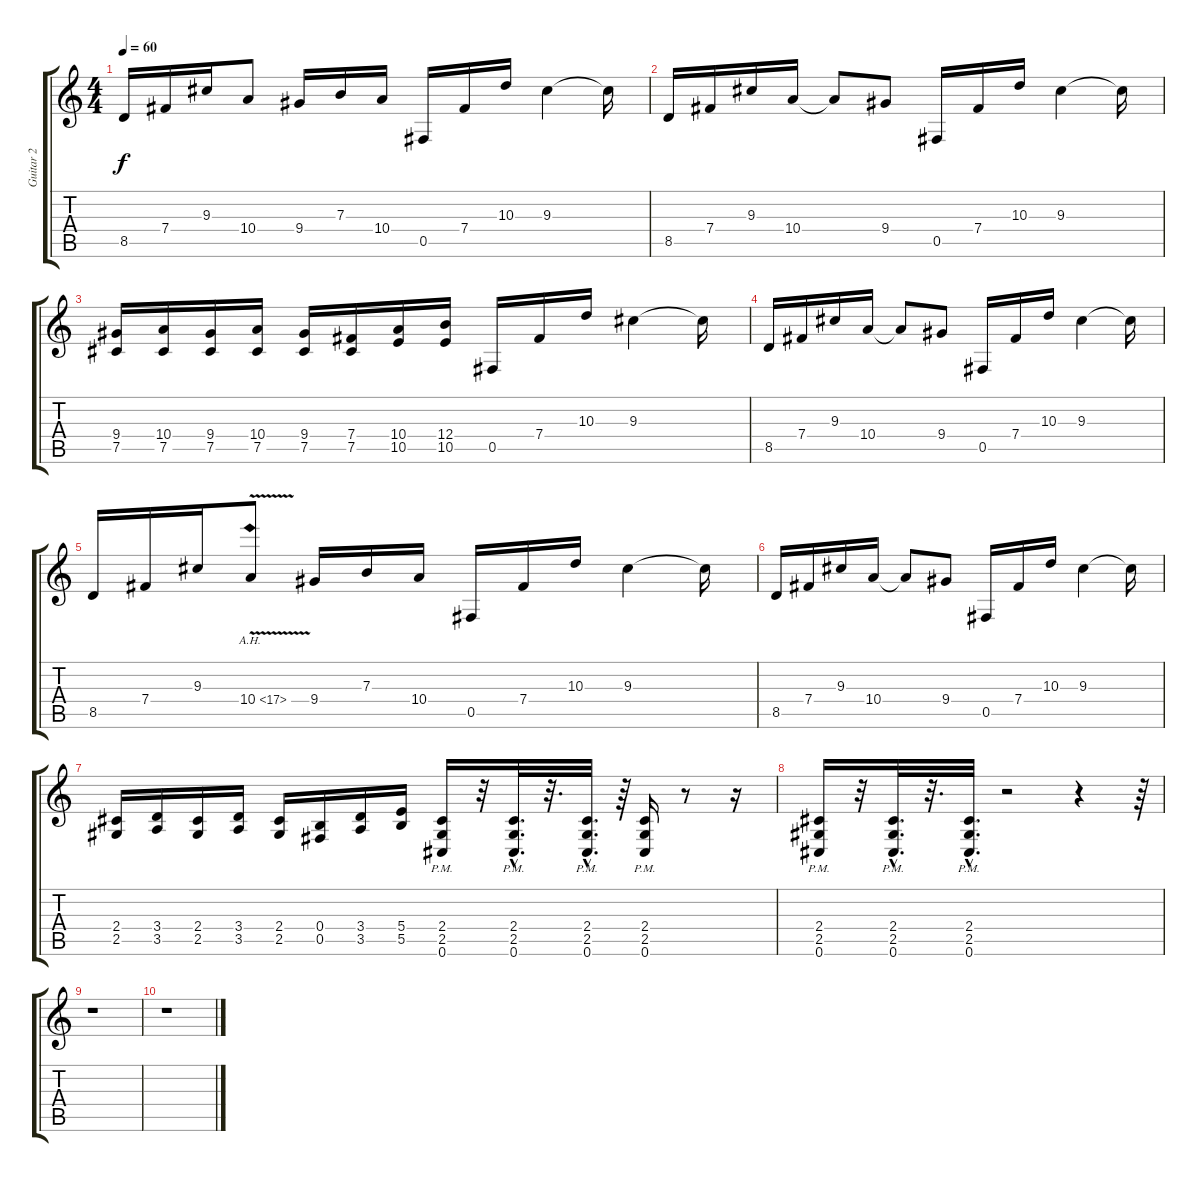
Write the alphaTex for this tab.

\track ("Guitar 2" "Guitar 2") {instrument distortionguitar}
\staff {score tabs}
\tuning (Db4 Ab3 E3 B2 Gb2 Db2) {hide}
\ts (4 4)
\tempo 60
\clef g2
\ks c
8.5.16{dy f} 7.4.16 9.3.16 10.4.8 9.4.16 7.3.16 10.4.16 0.5.16 7.4.16 10.3.16 9.3.4 9.3{t}.16 |
8.5.16 7.4.16 9.3.16 10.4.16 10.4{t}.8 9.4.8 0.5.16 7.4.16 10.3.16 9.3.4 9.3{t}.16 |
(9.4 7.5).16 (10.4 7.5).16 (9.4 7.5).16 (10.4 7.5).16 (9.4 7.5).16 (7.4 7.5).16 (10.4 10.5).16 (12.4 10.5).16 0.5.16 7.4.16 10.3.16 9.3.4 9.3{t}.16 |
8.5.16 7.4.16 9.3.16 10.4.16 10.4{t}.8 9.4.8 0.5.16 7.4.16 10.3.16 9.3.4 9.3{t}.16 |
8.5.16 7.4.16 9.3.16 10.4{ah 7 v}.8 9.4.16 7.3.16 10.4.16 0.5.16 7.4.16 10.3.16 9.3.4 9.3{t}.16 |
8.5.16 7.4.16 9.3.16 10.4.16 10.4{t}.8 9.4.8 0.5.16 7.4.16 10.3.16 9.3.4 9.3{t}.16 |
(2.4 2.5).16 (3.4 3.5).16 (2.4 2.5).16 (3.4 3.5).16 (2.4 2.5).16 (0.4 0.5).16 (3.4 3.5).16 (5.4 5.5).16 (2.4{pm} 2.5 0.6).16 r.32 (2.4{hac pm} 2.5{hac} 0.6{hac}).32{d} r.32{d} (2.4{hac pm} 2.5{hac} 0.6{hac}).32{d} r.64 (2.4{pm} 2.5 0.6).16 r.8 r.16 |
(2.4{pm} 2.5 0.6).16 r.32 (2.4{hac pm} 2.5{hac} 0.6{hac}).32{d} r.32{d} (2.4{hac pm} 2.5{hac} 0.6{hac}).32{d} r.2 r.4 r.64 |
r.1 |
r.1
